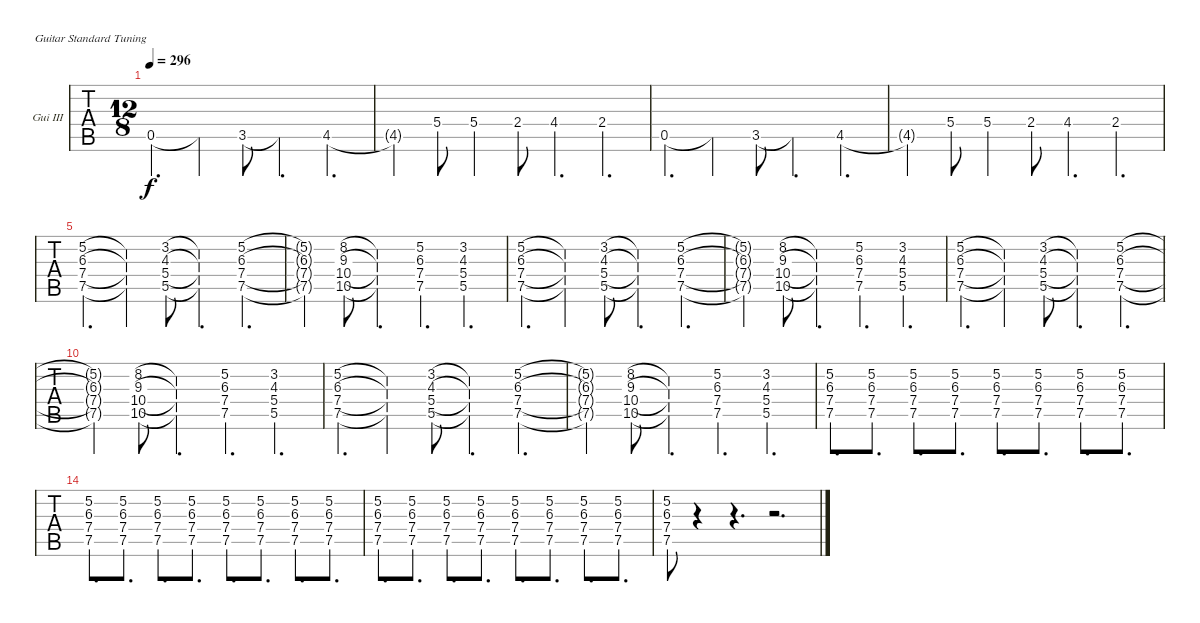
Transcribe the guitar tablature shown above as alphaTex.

\bracketExtendMode nobrackets
\firstSystemTrackNameOrientation horizontal
\otherSystemsTrackNameOrientation horizontal
\defaultBarNumberDisplay FirstOfSystem
\track ("Guitar III" "Gui III") {instrument overdrivenguitar}
\staff {tabs}
\tuning (E4 B3 G3 D3 A2 E2)
\ts (12 8)
\tempo 296
\clef g2
\ks c
0.5.4{d dy f} 0.5{t}.4 3.5.8 3.5{t}.4{d} 4.5.4{d} |
4.5{t}.4 5.4.8 5.4.4 2.4.8 4.4.4{d} 2.4.4{d} |
0.5.4{d} 0.5{t}.4 3.5.8 3.5{t}.4{d} 4.5.4{d} |
4.5{t}.4 5.4.8 5.4.4 2.4.8 4.4.4{d} 2.4.4{d} |
(5.2 6.3 7.4 7.5).4{d} (5.2{t} 6.3{t} 7.4{t} 7.5{t}).4 (3.2 4.3 5.4 5.5).8 (3.2{t} 4.3{t} 5.4{t} 5.5{t}).4{d} (5.2 6.3 7.4 7.5).4{d} |
(5.2{t} 6.3{t} 7.4{t} 7.5{t}).4 (8.2 9.3 10.4 10.5).8 (8.2{t} 9.3{t} 10.4{t} 10.5{t}).4{d} (5.2 6.3 7.4 7.5).4{d} (3.2 4.3 5.4 5.5).4{d} |
(5.2 6.3 7.4 7.5).4{d} (5.2{t} 6.3{t} 7.4{t} 7.5{t}).4 (3.2 4.3 5.4 5.5).8 (3.2{t} 4.3{t} 5.4{t} 5.5{t}).4{d} (5.2 6.3 7.4 7.5).4{d} |
(5.2{t} 6.3{t} 7.4{t} 7.5{t}).4 (8.2 9.3 10.4 10.5).8 (8.2{t} 9.3{t} 10.4{t} 10.5{t}).4{d} (5.2 6.3 7.4 7.5).4{d} (3.2 4.3 5.4 5.5).4{d} |
(5.2 6.3 7.4 7.5).4{d} (5.2{t} 6.3{t} 7.4{t} 7.5{t}).4 (3.2 4.3 5.4 5.5).8 (3.2{t} 4.3{t} 5.4{t} 5.5{t}).4{d} (5.2 6.3 7.4 7.5).4{d} |
(5.2{t} 6.3{t} 7.4{t} 7.5{t}).4 (8.2 9.3 10.4 10.5).8 (8.2{t} 9.3{t} 10.4{t} 10.5{t}).4{d} (5.2 6.3 7.4 7.5).4{d} (3.2 4.3 5.4 5.5).4{d} |
(5.2 6.3 7.4 7.5).4{d} (5.2{t} 6.3{t} 7.4{t} 7.5{t}).4 (3.2 4.3 5.4 5.5).8 (3.2{t} 4.3{t} 5.4{t} 5.5{t}).4{d} (5.2 6.3 7.4 7.5).4{d} |
(5.2{t} 6.3{t} 7.4{t} 7.5{t}).4 (8.2 9.3 10.4 10.5).8 (8.2{t} 9.3{t} 10.4{t} 10.5{t}).4{d} (5.2 6.3 7.4 7.5).4{d} (3.2 4.3 5.4 5.5).4{d} |
(5.2 6.3 7.4 7.5).8{d} (5.2 6.3 7.4 7.5).8{d} (5.2 6.3 7.4 7.5).8{d} (5.2 6.3 7.4 7.5).8{d} (5.2 6.3 7.4 7.5).8{d} (5.2 6.3 7.4 7.5).8{d} (5.2 6.3 7.4 7.5).8{d} (5.2 6.3 7.4 7.5).8{d} |
(5.2 6.3 7.4 7.5).8{d} (5.2 6.3 7.4 7.5).8{d} (5.2 6.3 7.4 7.5).8{d} (5.2 6.3 7.4 7.5).8{d} (5.2 6.3 7.4 7.5).8{d} (5.2 6.3 7.4 7.5).8{d} (5.2 6.3 7.4 7.5).8{d} (5.2 6.3 7.4 7.5).8{d} |
(5.2 6.3 7.4 7.5).8{d} (5.2 6.3 7.4 7.5).8{d} (5.2 6.3 7.4 7.5).8{d} (5.2 6.3 7.4 7.5).8{d} (5.2 6.3 7.4 7.5).8{d} (5.2 6.3 7.4 7.5).8{d} (5.2 6.3 7.4 7.5).8{d} (5.2 6.3 7.4 7.5).8{d} |
(5.2 6.3 7.4 7.5).8 r.4 r.4{d} r.2{d}
